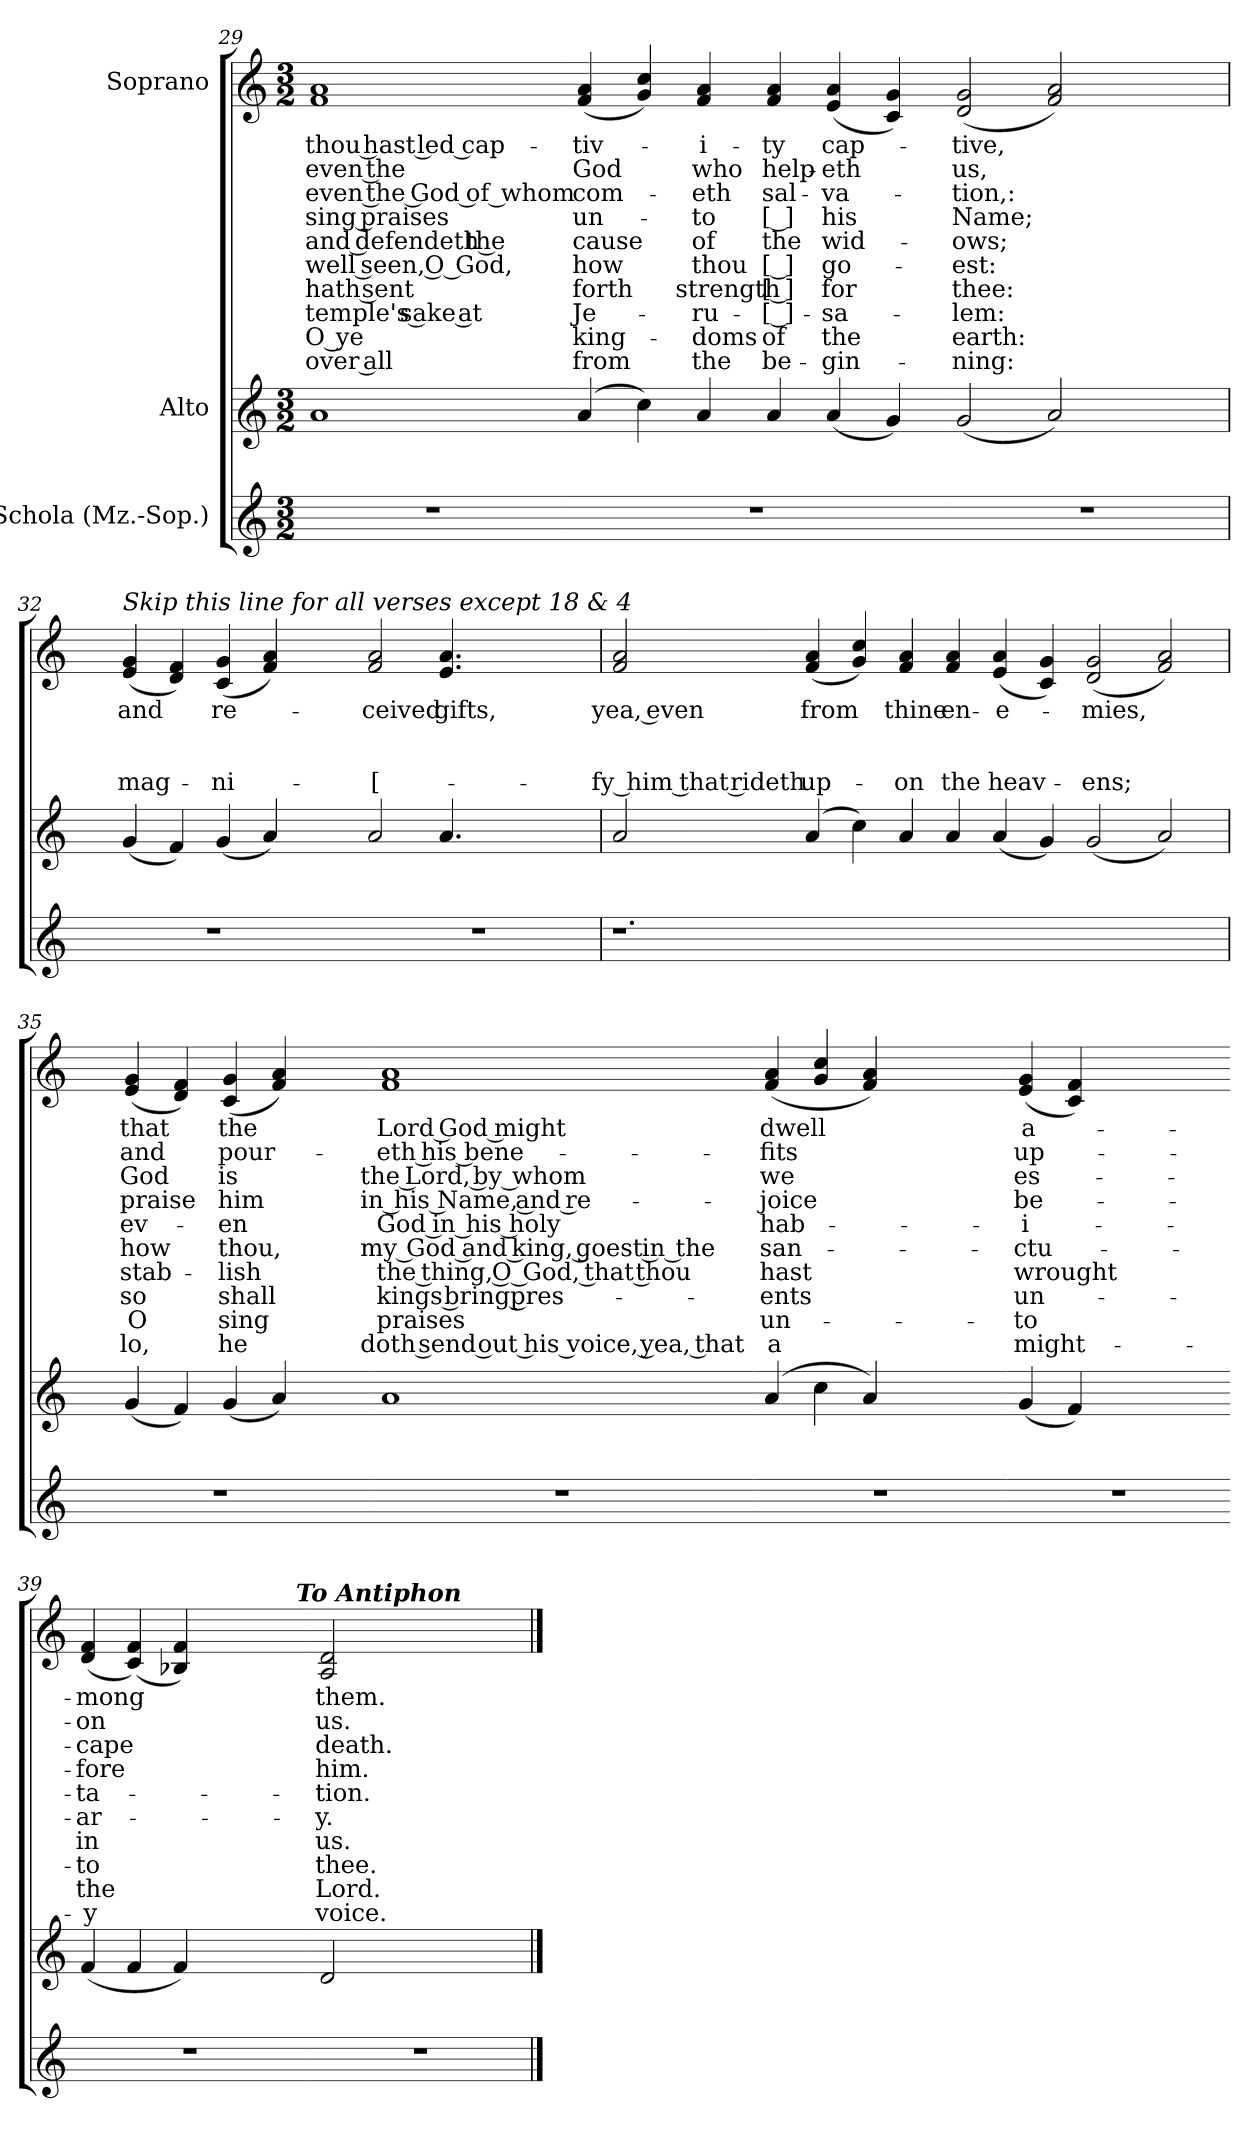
**kern	**kern	**kern	**text	**text	**text	**text	**text	**text	**text	**text	**text	**text
*part3	*part2	*part1	*part1	*part1	*part1	*part1	*part1	*part1	*part1	*part1	*part1	*part1
*staff3	*staff2	*staff1	*staff1	*staff1	*staff1	*staff1	*staff1	*staff1	*staff1	*staff1	*staff1	*staff1
*I"Schola (Mz.-Sop.)	*I"Alto	*I"Soprano	*	*	*	*	*	*	*	*	*	*
*clefG2	*clefG2	*clefG2	*	*	*	*	*	*	*	*	*	*
*k[]	*k[]	*k[]	*	*	*	*	*	*	*	*	*	*
*a:	*a:	*a:	*	*	*	*	*	*	*	*	*	*
*M3/2	*M3/2	*M3/2	*	*	*	*	*	*	*	*	*	*
=29	=29	=29	=29	=29	=29	=29	=29	=29	=29	=29	=29	=29
!	!	!	!LO:LY:b	!LO:LY:b	!LO:LY:b	!LO:LY:b	!LO:LY:b	!LO:LY:b	!LO:LY:b	!LO:LY:b	!LO:LY:b	!LO:LY:b
1.r	1a	1f 1a	thou hast led cap-	even the	even the God of whom	sing praises	and defendeth the	well seen, O God,	hath sent	temple's sake at	O ye	over all
.	2ryy	2ryy	.	.	.	.	.	.	.	.	.	.
=30-	=30-	=30-	=30-	=30-	=30-	=30-	=30-	=30-	=30-	=30-	=30-	=30-
!	!	!	!LO:LY:b	!LO:LY:b	!LO:LY:b	!LO:LY:b	!LO:LY:b	!LO:LY:b	!LO:LY:b	!LO:LY:b	!LO:LY:b	!LO:LY:b
1.r	(>4a	(>4f 4a	-tiv-	God	com-	un-	cause	how	forth	Je-	king-	from
.	4cc)	4g 4cc)	.	.	.	.	.	.	.	.	.	.
!	!	!	!LO:LY:b	!LO:LY:b	!LO:LY:b	!LO:LY:b	!LO:LY:b	!LO:LY:b	!LO:LY:b	!LO:LY:b	!LO:LY:b	!LO:LY:b
.	4a	4f 4a	-i-	who	-eth	-to	of	thou	strength	-ru-	-doms	the
!	!LO:N:head=solid	!LO:N:n=1:head=solid	!	!	!	!	!	!	!	!	!	!
!	!	!LO:N:n=2:head=solid	!LO:LY:b	!LO:LY:b	!LO:LY:b	!LO:LY:b	!LO:LY:b	!LO:LY:b	!LO:LY:b	!LO:LY:b	!LO:LY:b	!LO:LY:b
.	4a	4f! 4a!	-ty	help-	sal-	[ ]	the	[ ]	[ ]	-[ ]-	of	be-
!	!	!	!LO:LY:b	!LO:LY:b	!LO:LY:b	!LO:LY:b	!LO:LY:b	!LO:LY:b	!LO:LY:b	!LO:LY:b	!LO:LY:b	!LO:LY:b
.	(>4a	(>4e 4a	cap-	-eth	-va-	his	wid-	go-	for	-sa-	the	-gin-
.	4g)	4c 4g)	.	.	.	.	.	.	.	.	.	.
=31-	=31-	=31-	=31-	=31-	=31-	=31-	=31-	=31-	=31-	=31-	=31-	=31-
!	!	!	!LO:LY:b	!LO:LY:b	!LO:LY:b	!LO:LY:b	!LO:LY:b	!LO:LY:b	!LO:LY:b	!LO:LY:b	!LO:LY:b	!LO:LY:b
1.r	(>2g	(>2d 2g	-tive,	us,	-tion,:	Name;	-ows;	-est:	thee:	-lem:	earth:	-ning:
.	2a)	2f 2a)	.	.	.	.	.	.	.	.	.	.
.	2ryy	2ryy	.	.	.	.	.	.	.	.	.	.
!!LO:LB:g=z
=32	=32	=32	=32	=32	=32	=32	=32	=32	=32	=32	=32	=32
!	!	!	!LO:LY:b	!	!	!LO:LY:b	!	!	!	!	!	!
1.r	4ryy	4ryy	18	.	.	4	.	.	.	.	.	.
!	!	!LO:TX:a:i:t=Skip this line for all verses except 18 & 4	!	!	!	!	!	!	!	!	!	!
!	!	!	!LO:LY:b	!	!	!LO:LY:b	!	!	!	!	!	!
.	(>4g	(>4e 4g	and	.	.	mag-	.	.	.	.	.	.
.	4f)	4d 4f)	.	.	.	.	.	.	.	.	.	.
!	!	!	!LO:LY:b	!	!	!LO:LY:b	!	!	!	!	!	!
.	(>4g	(>4c 4g	re-	.	.	-ni-	.	.	.	.	.	.
.	4a)	4f 4a)	.	.	.	.	.	.	.	.	.	.
.	4ryy	4ryy	.	.	.	.	.	.	.	.	.	.
=33-	=33-	=33-	=33-	=33-	=33-	=33-	=33-	=33-	=33-	=33-	=33-	=33-
!	!	!	!LO:LY:b	!	!	!LO:LY:b	!	!	!	!	!	!
1.r	2a	2f 2a	-ceived	.	.	-[-	.	.	.	.	.	.
!	!	!	!LO:LY:b	!	!	!	!	!	!	!	!	!
.	4.a	4.e 4.a	gifts,	.	.	.	.	.	.	.	.	.
!	!	!	!	!	!	!LO:LY:b	!	!	!	!	!	!
.	8ryy	8ryy	.	.	.	-]-	.	.	.	.	.	.
.	2ryy	2ryy	.	.	.	.	.	.	.	.	.	.
=34`	=34`	=34`	=34`	=34`	=34`	=34`	=34`	=34`	=34`	=34`	=34`	=34`
!	!	!	!LO:LY:b	!	!	!LO:LY:b	!	!	!	!	!	!
1.r	2a	2f 2a	yea, even	.	.	-fy him that rideth	.	.	.	.	.	.
!	!	!	!LO:LY:b	!	!	!LO:LY:b	!	!	!	!	!	!
.	(>4a	(>4f 4a	from	.	.	up-	.	.	.	.	.	.
.	4cc)	4g 4cc)	.	.	.	.	.	.	.	.	.	.
!	!	!	!LO:LY:b	!	!	!LO:LY:b	!	!	!	!	!	!
.	4a	4f 4a	thine	.	.	-on	.	.	.	.	.	.
!	!LO:N:head=solid	!LO:N:n=1:head=solid	!	!	!	!	!	!	!	!	!	!
!	!	!LO:N:n=2:head=solid	!LO:LY:b	!	!	!LO:LY:b	!	!	!	!	!	!
.	4a	4f! 4a!	en-	.	.	the	.	.	.	.	.	.
!	!	!	!LO:LY:b	!	!	!LO:LY:b	!	!	!	!	!	!
1.ryy	(>4a	(>4e 4a	-e-	.	.	heav-	.	.	.	.	.	.
.	4g)	4c 4g)	.	.	.	.	.	.	.	.	.	.
!	!	!	!LO:LY:b	!	!	!LO:LY:b	!	!	!	!	!	!
.	(>2g	(>2d 2g	-mies,	.	.	-ens;	.	.	.	.	.	.
.	2a)	2f 2a)	.	.	.	.	.	.	.	.	.	.
!!LO:LB:g=z
=35	=35	=35	=35	=35	=35	=35	=35	=35	=35	=35	=35	=35
!	!	!	!LO:LY:b	!LO:LY:b	!LO:LY:b	!LO:LY:b	!LO:LY:b	!LO:LY:b	!LO:LY:b	!LO:LY:b	!LO:LY:b	!LO:LY:b
1.r	4ryy	4ryy	18	19	20	4	5	24	28	29	32	33
!	!	!	!LO:LY:b	!LO:LY:b	!LO:LY:b	!LO:LY:b	!LO:LY:b	!LO:LY:b	!LO:LY:b	!LO:LY:b	!LO:LY:b	!LO:LY:b
.	(>4g	(>4e 4g	that	and	God	praise	ev-	how	stab-	so	O	lo,
.	4f)	4d 4f)	.	.	.	.	.	.	.	.	.	.
!	!	!	!LO:LY:b	!LO:LY:b	!LO:LY:b	!LO:LY:b	!LO:LY:b	!LO:LY:b	!LO:LY:b	!LO:LY:b	!LO:LY:b	!LO:LY:b
.	(>4g	(>4c 4g	the	pour-	is	him	-en	thou,	-lish	shall	sing	he
.	4a)	4f 4a)	.	.	.	.	.	.	.	.	.	.
.	4ryy	4ryy	.	.	.	.	.	.	.	.	.	.
=36-	=36-	=36-	=36-	=36-	=36-	=36-	=36-	=36-	=36-	=36-	=36-	=36-
!	!	!	!LO:LY:b	!LO:LY:b	!LO:LY:b	!LO:LY:b	!LO:LY:b	!LO:LY:b	!LO:LY:b	!LO:LY:b	!LO:LY:b	!LO:LY:b
1.r	1a	1f 1a	Lord God might	-eth his bene-	the Lord, by whom	in his Name, and re-	God in his holy	my God and king, goest in the	the thing, O God, that thou	kings bring pres-	praises	doth send out his voice, yea, that
.	2ryy	2ryy	.	.	.	.	.	.	.	.	.	.
=37-	=37-	=37-	=37-	=37-	=37-	=37-	=37-	=37-	=37-	=37-	=37-	=37-
!	!	!	!LO:LY:b	!LO:LY:b	!LO:LY:b	!LO:LY:b	!LO:LY:b	!LO:LY:b	!LO:LY:b	!LO:LY:b	!LO:LY:b	!LO:LY:b
1.r	(>4a	(>4f 4a	dwell	-fits	we	-joice	hab-	san-	hast	-ents	un-	a
.	4cc	4g 4cc	.	.	.	.	.	.	.	.	.	.
.	4a)	4f 4a)	.	.	.	.	.	.	.	.	.	.
.	2.ryy	2.ryy	.	.	.	.	.	.	.	.	.	.
=38-	=38-	=38-	=38-	=38-	=38-	=38-	=38-	=38-	=38-	=38-	=38-	=38-
!	!	!	!LO:LY:b	!LO:LY:b	!LO:LY:b	!LO:LY:b	!LO:LY:b	!LO:LY:b	!LO:LY:b	!LO:LY:b	!LO:LY:b	!LO:LY:b
1.r	(>4g	(>4e 4g	a-	up-	es-	be-	-i-	-ctu-	wrought	un-	-to	might-
.	4f)	4c 4f)	.	.	.	.	.	.	.	.	.	.
.	1ryy	1ryy	.	.	.	.	.	.	.	.	.	.
=39-	=39-	=39-	=39-	=39-	=39-	=39-	=39-	=39-	=39-	=39-	=39-	=39-
!	!	!	!LO:LY:b	!LO:LY:b	!LO:LY:b	!LO:LY:b	!LO:LY:b	!LO:LY:b	!LO:LY:b	!LO:LY:b	!LO:LY:b	!LO:LY:b
1.r	(>4f	(>4d 4f	-mong	-on	-cape	-fore	-ta-	-ar-	in	-to	the	-y
.	4f	(>4c 4f)	.	.	.	.	.	.	.	.	.	.
.	4f)	4B-X 4f)	.	.	.	.	.	.	.	.	.	.
.	2.ryy	2.ryy	.	.	.	.	.	.	.	.	.	.
=40-	=40-	=40-	=40-	=40-	=40-	=40-	=40-	=40-	=40-	=40-	=40-	=40-
!	!	!	!LO:LY:b	!LO:LY:b	!LO:LY:b	!LO:LY:b	!LO:LY:b	!LO:LY:b	!LO:LY:b	!LO:LY:b	!LO:LY:b	!LO:LY:b
1.r	2d	2A 2d	them.	us.	death.	him.	-tion.	-y.	us.	thee.	Lord.	voice.
!	!	!	!LO:LY:b	!LO:LY:b	!LO:LY:b	!LO:LY:b	!LO:LY:b	!LO:LY:b	!LO:LY:b	!LO:LY:b	!LO:LY:b	!LO:LY:b
.	1ryy	2ryy	Ant.	(20)	Ant.	(5)	Ant.	Ant.	(29)	Ant.	(32)	Ant.
!	!	!LO:TX:a:Bi:rj:t=To Antiphon	!	!	!	!	!	!	!	!	!	!
.	.	2ryy	.	.	.	.	.	.	.	.	.	.
==	==	==	==	==	==	==	==	==	==	==	==	==
*-	*-	*-	*-	*-	*-	*-	*-	*-	*-	*-	*-	*-
